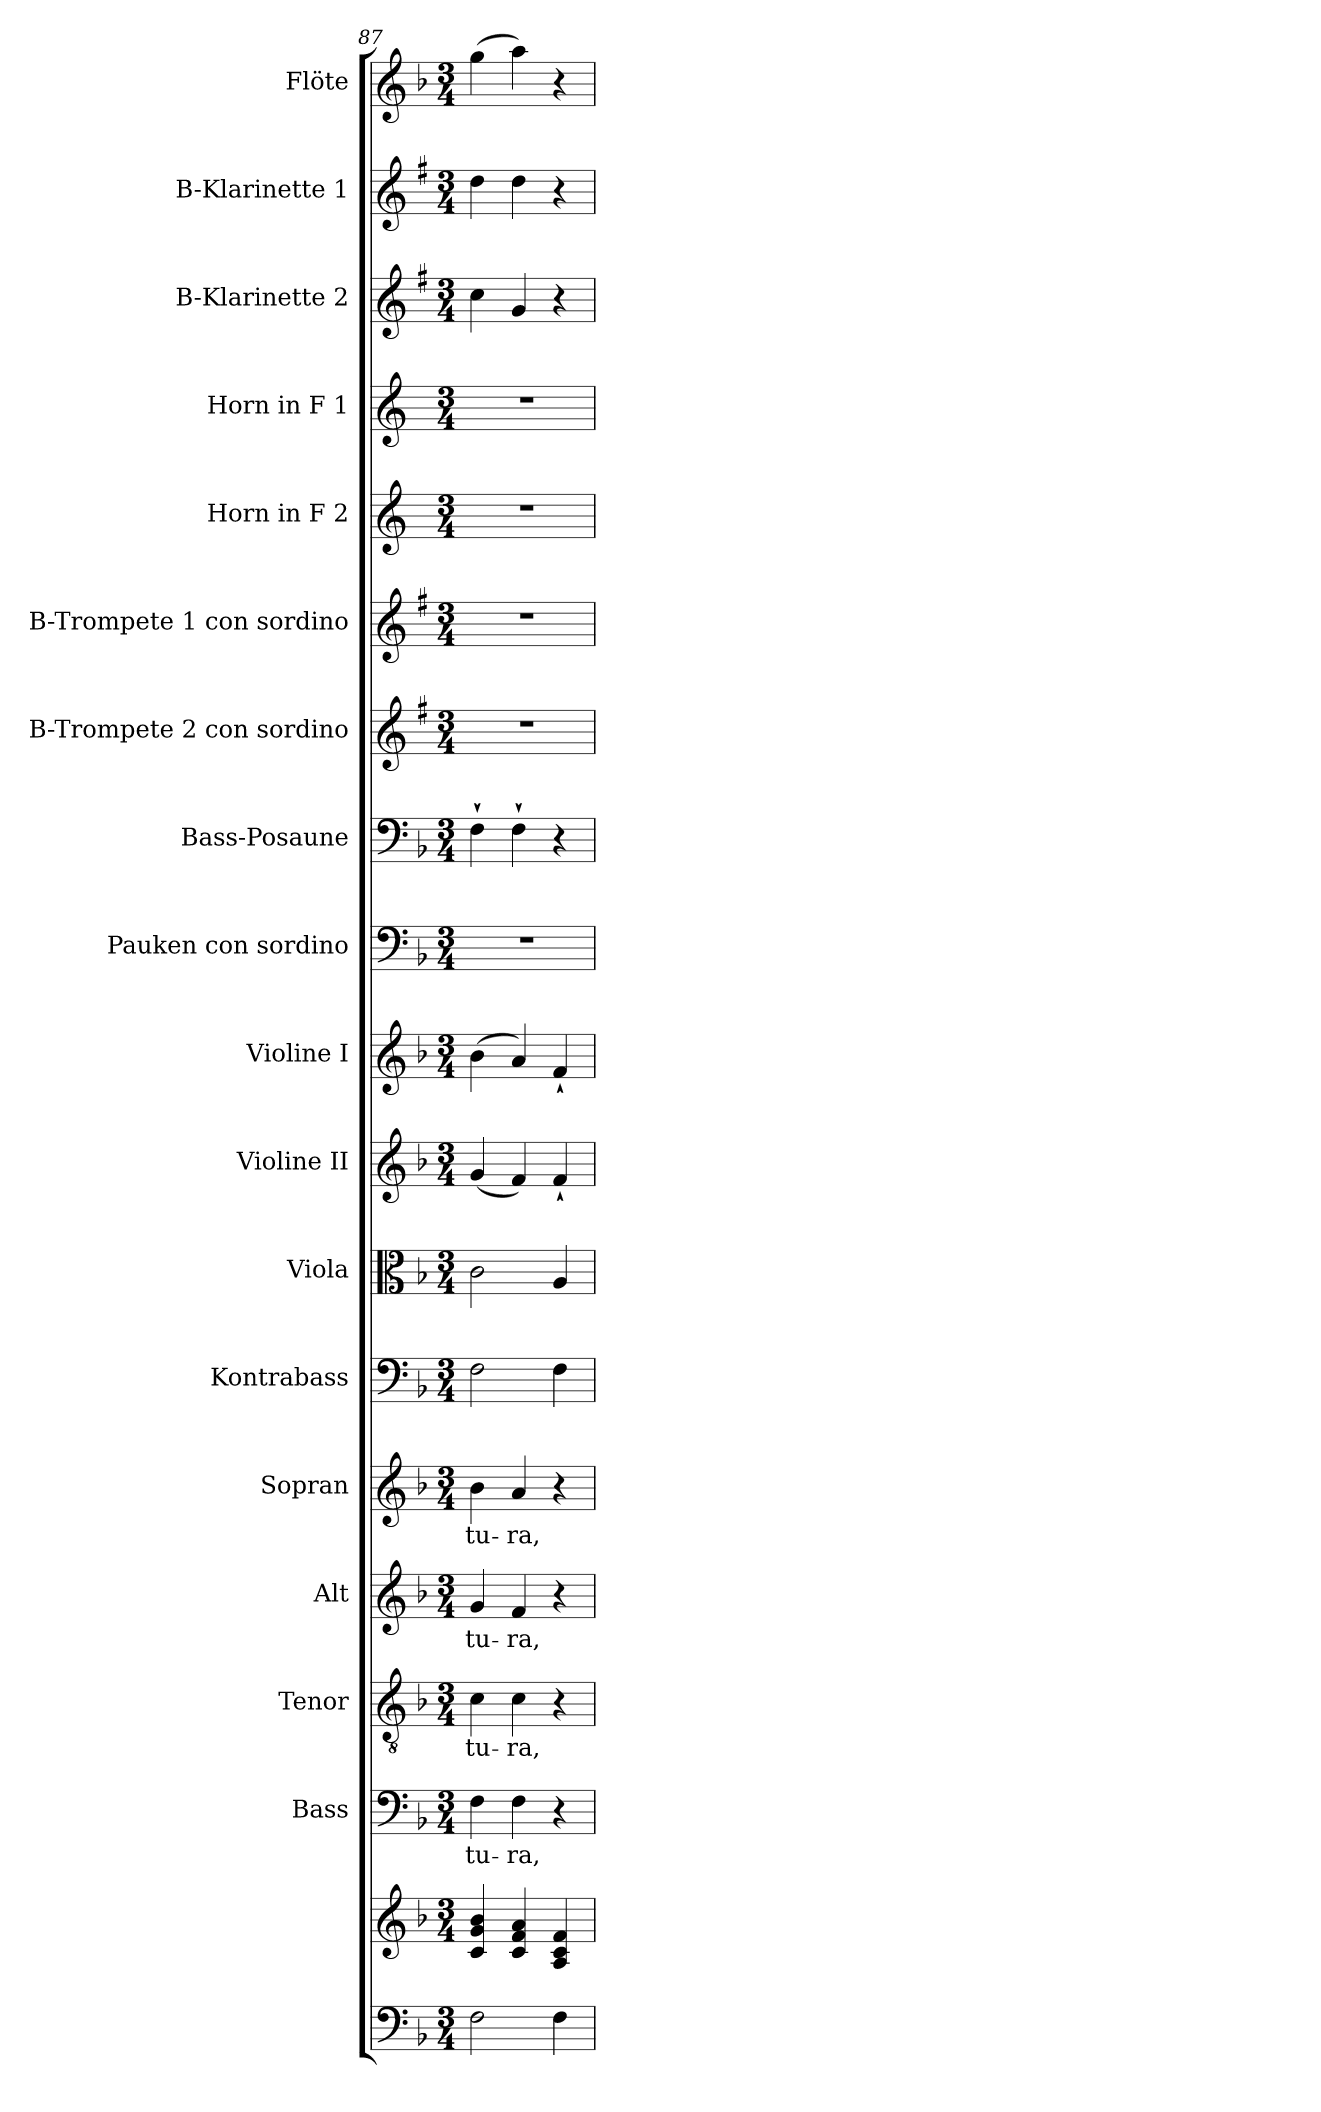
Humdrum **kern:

**kern	**kern	**kern	**text	**kern	**text	**kern	**text	**kern	**text	**kern	**kern	**kern	**kern	**kern	**kern	**kern	**kern	**kern	**kern	**kern	**kern	**kern
*part18	*part18	*part17	*part17	*part16	*part16	*part15	*part15	*part14	*part14	*part13	*part12	*part11	*part10	*part9	*part8	*part7	*part6	*part5	*part4	*part3	*part2	*part1
*staff19	*staff18	*staff17	*staff17	*staff16	*staff16	*staff15	*staff15	*staff14	*staff14	*staff13	*staff12	*staff11	*staff10	*staff9	*staff8	*staff7	*staff6	*staff5	*staff4	*staff3	*staff2	*staff1
*	*	*I"Bass	*	*I"Tenor	*	*I"Alt	*	*I"Sopran	*	*I"Kontrabass	*I"Viola	*I"Violine II	*I"Violine I	*I"Pauken con sordino	*I"Bass-Posaune	*I"B-Trompete 2 con sordino	*I"B-Trompete 1 con sordino	*I"Horn in F 2	*I"Horn in F 1	*I"B-Klarinette 2	*I"B-Klarinette 1	*I"Flöte
*	*	*I'B.	*	*I'T.	*	*I'A.	*	*I'S.	*	*I'Kb.	*I'Vla.	*I'Vl. II	*I'Vl. I	*I'Pk.	*I'B. Pos.	*I'B Trp. 2	*I'B Trp. 1	*	*	*I'B Kl. 2	*I'B Kl. 1	*I'Fl.
*clefF4	*clefG2	*clefF4	*	*clefGv2	*	*clefG2	*	*clefG2	*	*clefF4	*clefC3	*clefG2	*clefG2	*clefF4	*clefF4	*clefG2	*clefG2	*clefG2	*clefG2	*clefG2	*clefG2	*clefG2
*	*	*	*	*	*	*	*	*	*	*ITrd7c12	*	*	*	*	*	*ITrd1c2	*ITrd1c2	*ITrd4c7	*ITrd4c7	*ITrd1c2	*ITrd1c2	*
*k[b-]	*k[b-]	*k[b-]	*	*k[b-]	*	*k[b-]	*	*k[b-]	*	*k[b-]	*k[b-]	*k[b-]	*k[b-]	*k[b-]	*k[b-]	*k[b-]	*k[b-]	*k[b-]	*k[b-]	*k[b-]	*k[b-]	*k[b-]
*F:	*F:	*F:	*	*F:	*	*F:	*	*F:	*	*F:	*F:	*F:	*F:	*F:	*F:	*F:	*F:	*F:	*F:	*F:	*F:	*F:
*M3/4	*M3/4	*M3/4	*	*M3/4	*	*M3/4	*	*M3/4	*	*M3/4	*M3/4	*M3/4	*M3/4	*M3/4	*M3/4	*M3/4	*M3/4	*M3/4	*M3/4	*M3/4	*M3/4	*M3/4
=87	=87	=87	=87	=87	=87	=87	=87	=87	=87	=87	=87	=87	=87	=87	=87	=87	=87	=87	=87	=87	=87	=87
!	!	!	!LO:LY:b	!	!LO:LY:b	!	!LO:LY:b	!	!LO:LY:b	!	!	!	!	!	!	!	!	!	!	!	!	!
2F\	4c/ 4g/ 4b-/	4F\	-tu-	4c\	-tu-	4g/	-tu-	4b-\	-tu-	2FF\	2c\	(<4g/	(>4b-\	2.r	4F`>\	2.r	2.r	2.r	2.r	4b-\	4cc\	(>4gg\
!	!	!	!LO:LY:b	!	!LO:LY:b	!	!LO:LY:b	!	!LO:LY:b	!	!	!	!	!	!	!	!	!	!	!	!	!
.	4c/ 4f/ 4a/	4F\	-ra,	4c\	-ra,	4f/	-ra,	4a/	-ra,	.	.	4f/)	4a/)	.	4F`>\	.	.	.	.	4f/	4cc\	4aa\)
4F\	4A/ 4c/ 4f/	4r	.	4r	.	4r	.	4r	.	4FF\	4A/	4f`</	4f`</	.	4r	.	.	.	.	4r	4r	4r
=	=	=	=	=	=	=	=	=	=	=	=	=	=	=	=	=	=	=	=	=	=	=
*-	*-	*-	*-	*-	*-	*-	*-	*-	*-	*-	*-	*-	*-	*-	*-	*-	*-	*-	*-	*-	*-	*-
